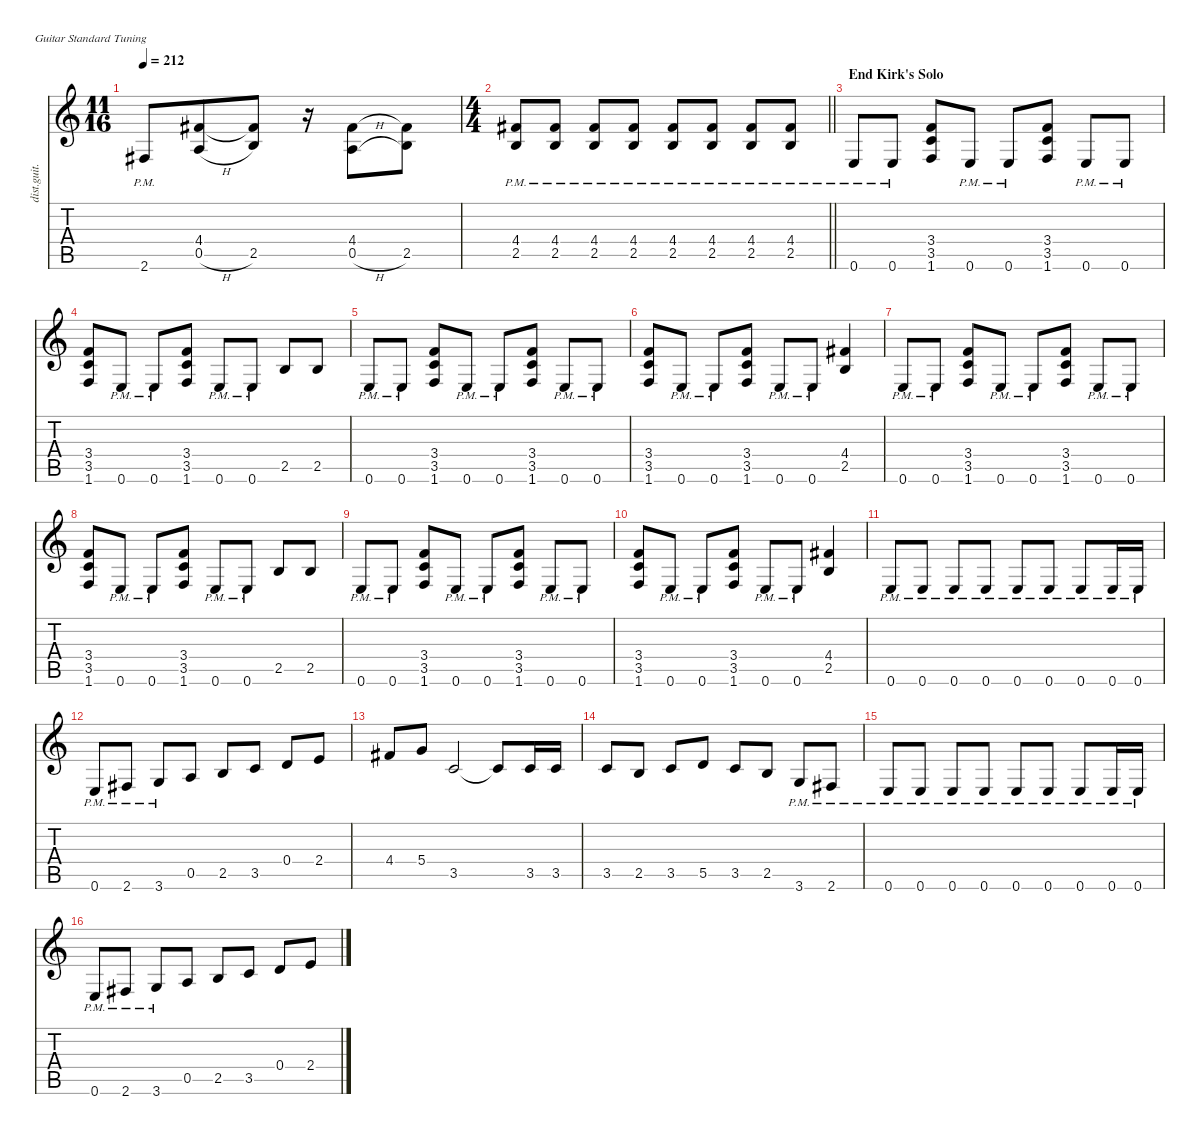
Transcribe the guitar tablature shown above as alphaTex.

\defaultSystemsLayout 4
\hideDynamics
\bracketExtendMode nobrackets
\track ("James Hetfield" "dist.guit.") {instrument distortionguitar}
\staff {score tabs}
\tuning (E4 B3 G3 D3 A2 E2)
\ts (11 16)
\beaming (8 3 2)
\tempo 212
\clef g2
\ks c
2.6{pm acc #}.8{dy fff beam Up} (4.4{acc #} 0.5{h}).8{beam Up} (4.4{t acc #} 2.5).8{dy f beam Up} r.16{beam Down} (4.4{acc #} 0.5{h}).8{dy fff beam Up} (4.4{t acc #} 2.5).8{dy f beam Up} |
\ts (4 4)
\beaming (8 2 2 2 2)
\barLineRight lightlight
(4.4{pm acc #} 2.5{pm}).8{beam Up} (4.4{pm acc #} 2.5{pm}).8{beam Up} (4.4{pm acc #} 2.5{pm}).8{beam Up} (4.4{pm acc #} 2.5{pm}).8{beam Up} (4.4{pm acc #} 2.5{pm}).8{beam Up} (4.4{pm acc #} 2.5{pm}).8{beam Up} (4.4{pm acc #} 2.5{pm}).8{beam Up} (4.4{pm acc #} 2.5{pm}).8{beam Up} |
\section ("" "End Kirk's Solo")
0.6{pm}.8{dy fff beam Up} 0.6{pm}.8{beam Up} (3.4 3.5 1.6).8{beam Up} 0.6{pm}.8{beam Up} 0.6{pm}.8{beam Up} (3.4 3.5 1.6).8{beam Up} 0.6{pm}.8{beam Up} 0.6{pm}.8{beam Up} |
(3.4 3.5 1.6).8{beam Up} 0.6{pm}.8{beam Up} 0.6{pm}.8{beam Up} (3.4 3.5 1.6).8{beam Up} 0.6{pm}.8{beam Up} 0.6{pm}.8{beam Up} 2.5.8{beam Up} 2.5.8{beam Up} |
0.6{pm}.8{beam Up} 0.6{pm}.8{beam Up} (3.4 3.5 1.6).8{beam Up} 0.6{pm}.8{beam Up} 0.6{pm}.8{beam Up} (3.4 3.5 1.6).8{beam Up} 0.6{pm}.8{beam Up} 0.6{pm}.8{beam Up} |
(3.4 3.5 1.6).8{beam Up} 0.6{pm}.8{beam Up} 0.6{pm}.8{beam Up} (3.4 3.5 1.6).8{beam Up} 0.6{pm}.8{beam Up} 0.6{pm}.8{beam Up} (4.4{acc #} 2.5).4{beam Up} |
0.6{pm}.8{beam Up} 0.6{pm}.8{beam Up} (3.4 3.5 1.6).8{beam Up} 0.6{pm}.8{beam Up} 0.6{pm}.8{beam Up} (3.4 3.5 1.6).8{beam Up} 0.6{pm}.8{beam Up} 0.6{pm}.8{beam Up} |
(3.4 3.5 1.6).8{beam Up} 0.6{pm}.8{beam Up} 0.6{pm}.8{beam Up} (3.4 3.5 1.6).8{beam Up} 0.6{pm}.8{beam Up} 0.6{pm}.8{beam Up} 2.5.8{beam Up} 2.5.8{beam Up} |
0.6{pm}.8{beam Up} 0.6{pm}.8{beam Up} (3.4 3.5 1.6).8{beam Up} 0.6{pm}.8{beam Up} 0.6{pm}.8{beam Up} (3.4 3.5 1.6).8{beam Up} 0.6{pm}.8{beam Up} 0.6{pm}.8{beam Up} |
(3.4 3.5 1.6).8{beam Up} 0.6{pm}.8{beam Up} 0.6{pm}.8{beam Up} (3.4 3.5 1.6).8{beam Up} 0.6{pm}.8{beam Up} 0.6{pm}.8{beam Up} (4.4{acc #} 2.5).4{beam Up} |
0.6{pm}.8{beam Up} 0.6{pm}.8{beam Up} 0.6{pm}.8{beam Up} 0.6{pm}.8{beam Up} 0.6{pm}.8{beam Up} 0.6{pm}.8{beam Up} 0.6{pm}.8{beam Up} 0.6{pm}.16{beam Up} 0.6{pm}.16{beam Up} |
0.6{pm}.8{beam Up} 2.6{pm acc #}.8{beam Up} 3.6{pm}.8{beam Up} 0.5.8{beam Up} 2.5.8{beam Up} 3.5.8{beam Up} 0.4.8{beam Up} 2.4.8{beam Up} |
4.4{acc #}.8{beam Up} 5.4.8{beam Up} 3.5.2{beam Up} 3.5{t}.8{dy f beam Up} 3.5.16{dy fff beam Up} 3.5.16{beam Up} |
3.5.8{beam Up} 2.5.8{beam Up} 3.5.8{beam Up} 5.5.8{beam Up} 3.5.8{beam Up} 2.5.8{beam Up} 3.6{pm}.8{beam Up} 2.6{pm acc #}.8{beam Up} |
0.6{pm}.8{beam Up} 0.6{pm}.8{beam Up} 0.6{pm}.8{beam Up} 0.6{pm}.8{beam Up} 0.6{pm}.8{beam Up} 0.6{pm}.8{beam Up} 0.6{pm}.8{beam Up} 0.6{pm}.16{beam Up} 0.6{pm}.16{dy f beam Up} |
0.6{pm}.8{dy fff beam Up} 2.6{pm acc #}.8{beam Up} 3.6{pm}.8{beam Up} 0.5.8{beam Up} 2.5.8{beam Up} 3.5.8{beam Up} 0.4.8{beam Up} 2.4.8{beam Up}
